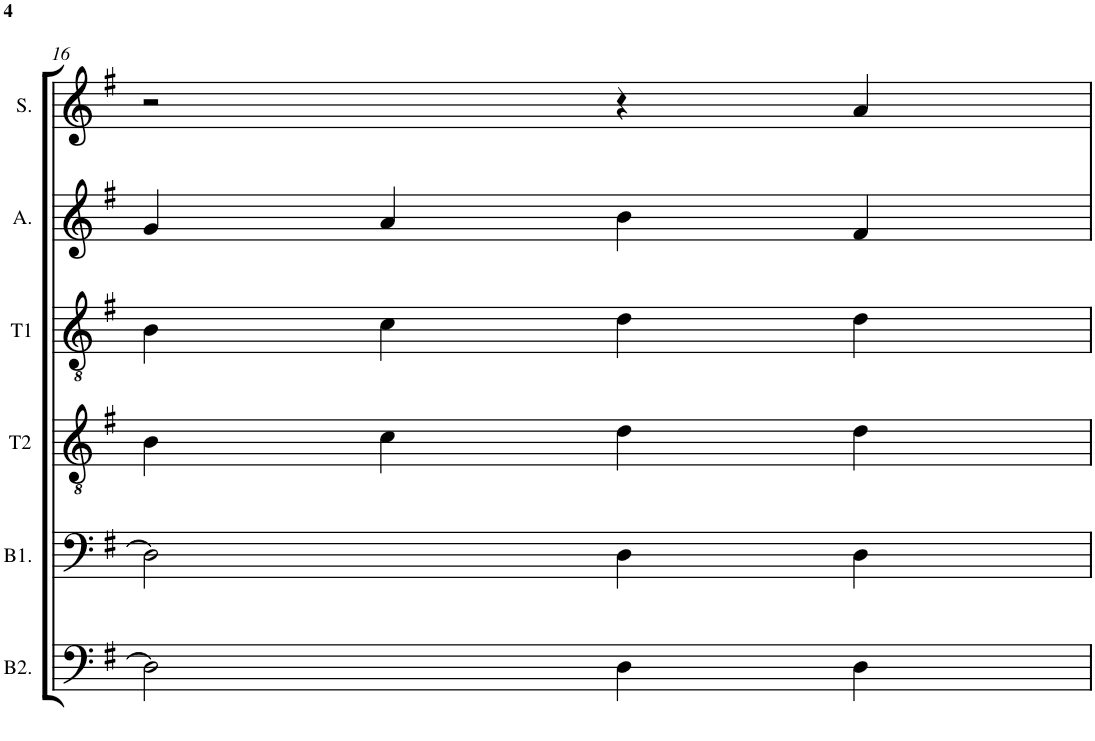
**kern	**kern	**kern	**kern	**kern	**kern
*part6	*part5	*part4	*part3	*part2	*part1
*staff6	*staff5	*staff4	*staff3	*staff2	*staff1
*I"Bass 2	*I"Bass 1	*I"Tenor 2	*I"Tenor 1	*I"Alto	*I"Soprano
*I'B2.	*I'B1.	*I'T2	*I'T1	*I'A.	*I'S.
!!LO:PB:g=z
*clefF4	*clefF4	*clefGv2	*clefGv2	*clefG2	*clefG2
*k[f#]	*k[f#]	*k[f#]	*k[f#]	*k[f#]	*k[f#]
*G:	*G:	*G:	*G:	*G:	*G:
*M4/4	*M4/4	*M4/4	*M4/4	*M4/4	*M4/4
=16	=16	=16	=16	=16	=16
2D\]	2D\]	4B\	4B\	4g/	2r
.	.	4c\	4c\	4a/	.
4D\	4D\	4d\	4d\	4b\	4r
4D\	4D\	4d\	4d\	4f#/	4a/
=	=	=	=	=	=
*-	*-	*-	*-	*-	*-
